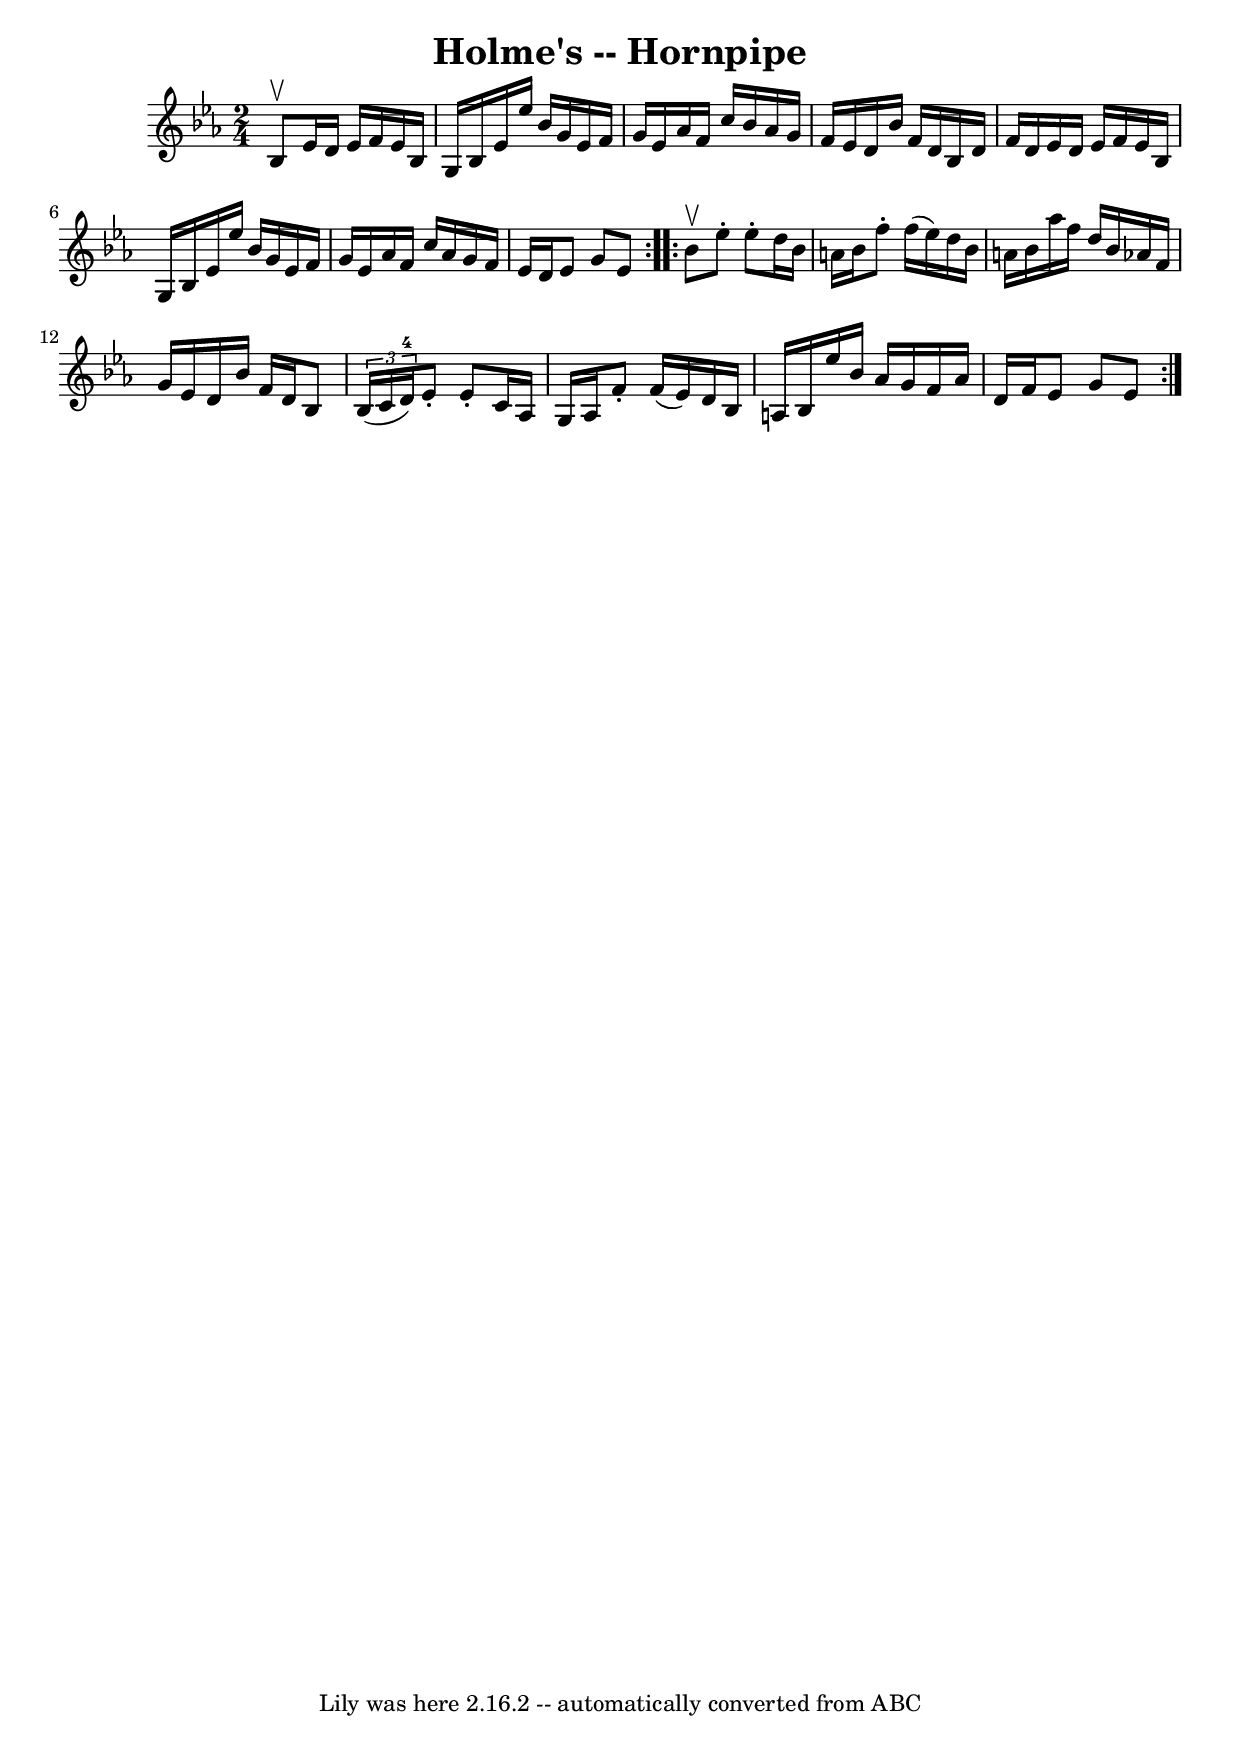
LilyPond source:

\version "2.16.2"
\include "Mammoth.ily"
\header {
  %% book = "Cole's 1000 Fiddle Tunes"
  crossRefNumber = "1"
  footnotes = ""
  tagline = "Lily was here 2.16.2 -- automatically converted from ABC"
  title = "Holme's -- Hornpipe"

}
voicedefault =  {



  \repeat volta 2 {

    \time 2/4 
    \key ees \major bes8^\upbow |
    ees'16 d'16 ees'16    
    f'16 ees'16 bes16 g16 bes16  |
    ees'16 ees''16 bes'16 
    g'16 ees'16 f'16 g'16 ees'16    |
    aes'16 f'16    
    c''16 bes'16 aes'16 g'16 f'16 ees'16  |
    d'16 bes'16  
    f'16 d'16 bes16 d'16 f'16 d'16  |
    ees'16 d'16    
    ees'16 f'16 ees'16 bes16 g16 bes16  |
    ees'16 ees''16 
    bes'16 g'16 ees'16 f'16 g'16 ees'16  |
    aes'16    
    f'16 c''16 aes'16 g'16 f'16 ees'16 d'16  |
    ees'8    
    g'8 ees'8  
  }     
  \repeat volta 2 {
    bes'8^\upbow |
    ees''8 -.   
    ees''8 -. d''16 bes'16 a'16 bes'16  |
    f''8 -. f''16 (
    ees''16) d''16 bes'16 a'16 bes'16  |
    aes''16 f''16    
    d''16 bes'16 aes'16 f'16 g'16 ees'16  |
    d'16 bes'16  
    f'16 d'16 bes8    \times 2/3 { bes16 (c'16 d'16-4) 
				 } 
    |
    ees'8 -. ees'8 -. c'16 aes16 g16 aes16  |
    
    f'8 -. f'16 (ees'16) d'16 bes16 a16 bes16  |
    
    ees''16 bes'16 aes'16 g'16 f'16 aes'16 d'16 f'16  |
    
    ees'8 g'8 ees'8  
  }   

}

\score{
  <<

    \context Staff="default"
    {
      \voicedefault 
      
    }

  >>
  \layout {
    
  }
  \midi {
  }

}
